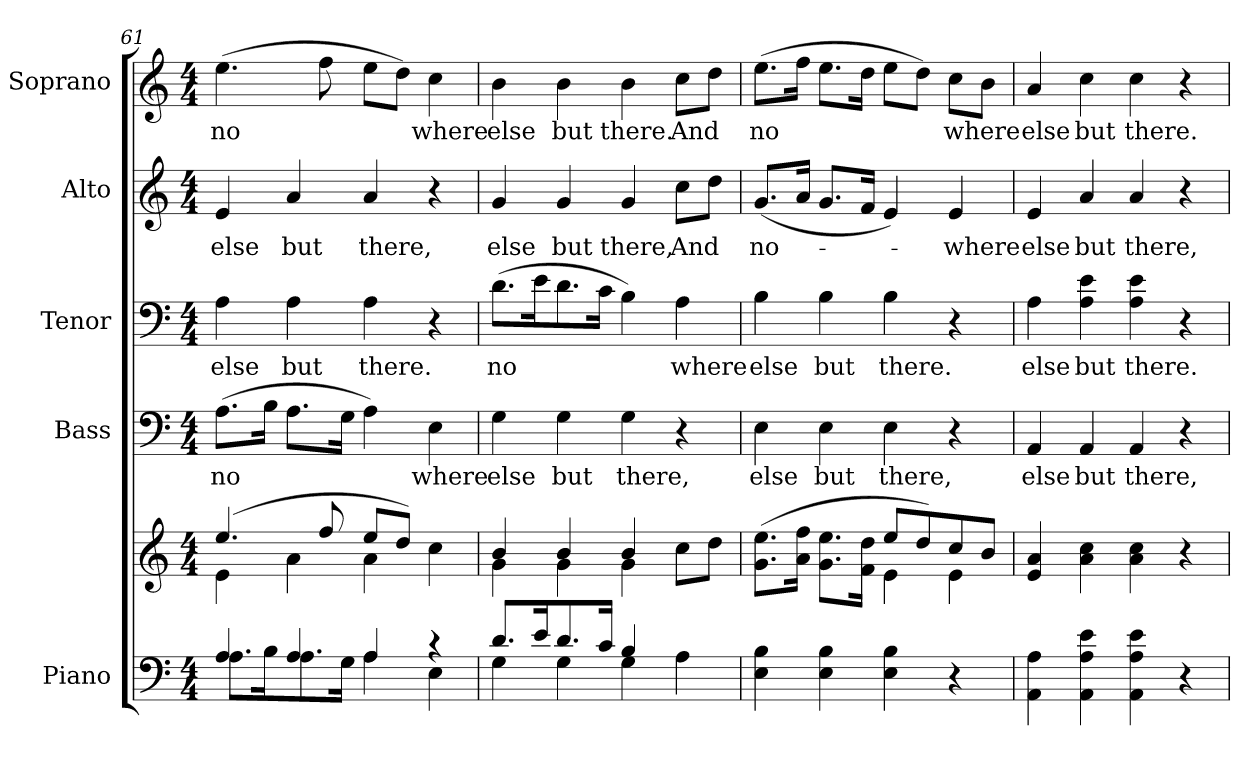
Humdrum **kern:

**kern	**kern	**kern	**text	**kern	**text	**kern	**text	**kern	**text
*part5	*part5	*part4	*part4	*part3	*part3	*part2	*part2	*part1	*part1
*staff6	*staff5	*staff4	*staff4	*staff3	*staff3	*staff2	*staff2	*staff1	*staff1
*I"Piano	*	*I"Bass	*	*I"Tenor	*	*I"Alto	*	*I"Soprano	*
*I'Pno.	*	*I'B.	*	*I'T.	*	*I'A.	*	*I'S.	*
!!LO:PB:g=z
*clefF4	*clefG2	*clefF4	*	*clefF4	*	*clefG2	*	*clefG2	*
*k[]	*k[]	*k[]	*	*k[]	*	*k[]	*	*k[]	*
*C:	*C:	*C:	*	*C:	*	*C:	*	*C:	*
*M4/4	*M4/4	*M4/4	*	*M4/4	*	*M4/4	*	*M4/4	*
=61	=61	=61	=61	=61	=61	=61	=61	=61	=61
*^	*^	*	*	*	*	*	*	*	*
!	!	!	!	!	!LO:LY:b:color=#000000	!	!	!	!	!	!
!	!	!	!	!	!	!	!LO:LY:b:color=#000000	!	!	!	!
!	!	!	!	!	!	!	!	!	!LO:LY:b:color=#000000	!	!
!	!	!	!	!	!	!	!	!	!	!	!LO:LY:b:color=#000000
4Ai/	8.Ai\L	(4.eei/	4ei\	(8.Ai\L	no	4Ai\	else	4ei/	else	(4.eei\	no
.	16Bi\K	.	.	16Bi\Jk	.	.	.	.	.	.	.
!	!	!	!	!	!	!	!LO:LY:b:color=#000000	!	!	!	!
!	!	!	!	!	!	!	!	!	!LO:LY:b:color=#000000	!	!
4Ai/	8.Ai\	.	4ai\	8.Ai\L	.	4Ai\	but	4ai/	but	.	.
.	.	8ffi/	.	.	.	.	.	.	.	8ffi\	.
.	16Gi\Jk	.	.	16Gi\Jk	.	.	.	.	.	.	.
!	!	!	!	!	!	!	!LO:LY:b:color=#000000	!	!	!	!
!	!	!	!	!	!	!	!	!	!LO:LY:b:color=#000000	!	!
4Ai/	4Ai\	8eei/L	4ai\	4Ai\)	.	4Ai\	there.	4ai/	there,	8eei\L	.
.	.	8ddi/J)	.	.	.	.	.	.	.	8ddi\J)	.
!	!	!	!	!	!LO:LY:b:color=#000000	!	!	!	!	!	!
!	!	!	!	!	!	!	!	!	!	!	!LO:LY:b:color=#000000
4r	4Ei\	4cci\	4ryy	4Ei\	where	4r	.	4r	.	4cci\	where
=62	=62	=62	=62	=62	=62	=62	=62	=62	=62	=62	=62
!	!	!	!	!	!LO:LY:b:color=#000000	!	!	!	!	!	!
!	!	!	!	!	!	!	!LO:LY:b:color=#000000	!	!	!	!
!	!	!	!	!	!	!	!	!	!LO:LY:b:color=#000000	!	!
!	!	!	!	!	!	!	!	!	!	!	!LO:LY:b:color=#000000
8.di/L	4Gi\	4bi/	4gi\	4Gi\	else	(8.di\L	no	4gi/	else	4bi\	else
16ei/K	.	.	.	.	.	16ei\K	.	.	.	.	.
!	!	!	!	!	!LO:LY:b:color=#000000	!	!	!	!	!	!
!	!	!	!	!	!	!	!	!	!LO:LY:b:color=#000000	!	!
!	!	!	!	!	!	!	!	!	!	!	!LO:LY:b:color=#000000
8.di/	4Gi\	4bi/	4gi\	4Gi\	but	8.di\	.	4gi/	but	4bi\	but
16ci/Jk	.	.	.	.	.	16ci\Jk	.	.	.	.	.
!	!	!	!	!	!LO:LY:b:color=#000000	!	!	!	!	!	!
!	!	!	!	!	!	!	!	!	!LO:LY:b:color=#000000	!	!
!	!	!	!	!	!	!	!	!	!	!	!LO:LY:b:color=#000000
4Bi/	4Gi\	4bi/	4gi\	4Gi\	there,	4Bi\)	.	4gi/	there,	4bi\	there.
!	!	!	!	!	!	!	!LO:LY:b:color=#000000	!	!	!	!
!	!	!	!	!	!	!	!	!	!LO:LY:b:color=#000000	!	!
!	!	!	!	!	!	!	!	!	!	!	!LO:LY:b:color=#000000
4Ai\	4ryy	8cci\L	4ryy	4r	.	4Ai\	where	8cci\L	And	8cci\L	And
.	.	8ddi\J	.	.	.	.	.	8ddi\J	.	8ddi\J	.
*v	*v	*	*	*	*	*	*	*	*	*	*
=63	=63	=63	=63	=63	=63	=63	=63	=63	=63	=63
!	!	!	!	!LO:LY:b:color=#000000	!	!	!	!	!	!
!	!	!	!	!	!	!LO:LY:b:color=#000000	!	!	!	!
!	!	!	!	!	!	!	!	!LO:LY:b:color=#000000	!	!
!	!	!	!	!	!	!	!	!	!	!LO:LY:b:color=#000000
4Ei\ 4Bi	(8.gi\ 8.eeiL	2ryy	4Ei\	else	4Bi\	else	(8.gi/L	no-	(8.eei\L	no
.	16ai\ 16ffiJk	.	.	.	.	.	16ai/Jk	.	16ffi\Jk	.
!	!	!	!	!LO:LY:b:color=#000000	!	!	!	!	!	!
!	!	!	!	!	!	!LO:LY:b:color=#000000	!	!	!	!
4Ei\ 4Bi	8.gi\ 8.eeiL	.	4Ei\	but	4Bi\	but	8.gi/L	.	8.eei\L	.
.	16fi\ 16ddiJk	.	.	.	.	.	16fi/Jk	.	16ddi\Jk	.
!	!	!	!	!LO:LY:b:color=#000000	!	!	!	!	!	!
!	!	!	!	!	!	!LO:LY:b:color=#000000	!	!	!	!
4Ei\ 4Bi	8eei/L	4ei\	4Ei\	there,	4Bi\	there.	4ei/)	.	8eei\L	.
.	8ddi/)	.	.	.	.	.	.	.	8ddi\J)	.
!	!	!	!	!	!	!	!	!LO:LY:b:color=#000000	!	!
!	!	!	!	!	!	!	!	!	!	!LO:LY:b:color=#000000
4r	8cci/	4ei\	4r	.	4r	.	4ei/	-where	8cci\L	where
.	8bi/J	.	.	.	.	.	.	.	8bi\J	.
*	*v	*v	*	*	*	*	*	*	*	*
=64	=64	=64	=64	=64	=64	=64	=64	=64	=64
!	!	!	!LO:LY:b:color=#000000	!	!	!	!	!	!
!	!	!	!	!	!LO:LY:b:color=#000000	!	!	!	!
!	!	!	!	!	!	!	!LO:LY:b:color=#000000	!	!
!	!	!	!	!	!	!	!	!	!LO:LY:b:color=#000000
4AAi\ 4Ai	4ei/ 4ai	4AAi/	else	4Ai\	else	4ei/	else	4ai/	else
!	!	!	!LO:LY:b:color=#000000	!	!	!	!	!	!
!	!	!	!	!	!LO:LY:b:color=#000000	!	!	!	!
!	!	!	!	!	!	!	!LO:LY:b:color=#000000	!	!
!	!	!	!	!	!	!	!	!	!LO:LY:b:color=#000000
4AAi\ 4Ai 4ei	4ai\ 4cci	4AAi/	but	4Ai\ 4ei	but	4ai/	but	4cci\	but
!	!	!	!LO:LY:b:color=#000000	!	!	!	!	!	!
!	!	!	!	!	!LO:LY:b:color=#000000	!	!	!	!
!	!	!	!	!	!	!	!LO:LY:b:color=#000000	!	!
!	!	!	!	!	!	!	!	!	!LO:LY:b:color=#000000
4AAi\ 4Ai 4ei	4ai\ 4cci	4AAi/	there,	4Ai\ 4ei	there.	4ai/	there,	4cci\	there.
4r	4r	4r	.	4r	.	4r	.	4r	.
=	=	=	=	=	=	=	=	=	=
*-	*-	*-	*-	*-	*-	*-	*-	*-	*-
